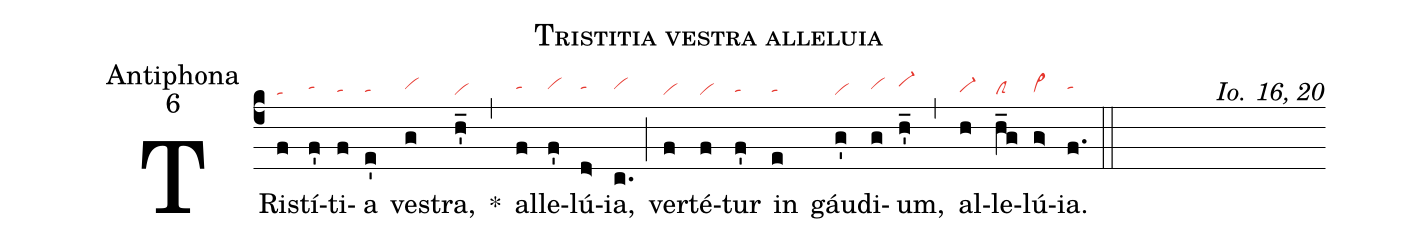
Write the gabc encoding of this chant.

name: Tristitia vestra alleluia;
office-part: Antiphona;
mode: 6;
commentary: Io. 16, 20;
nabc-lines: 1;
%%
(c4)
TRis(f|ta)tí(f'|tahh)ti(f|tahg)a(e'|tahg) ves(g|vihh)tra,(h'_|vi) *(,)
al(f|tahh)le(f'|vihh)lú(d>|tahh)ia,(c.|vihh) (;)
ver(f|vi)té(f|vi)tur(f'|tahg) in(e|tahg) gáu(g'|vi)di(g|vihh)um,(h'_|vi-hi) (,)
al(h|vi-hg)le(h_g|clS)lú(g>|vi>hg)ia.(f.|tahh) (::)
